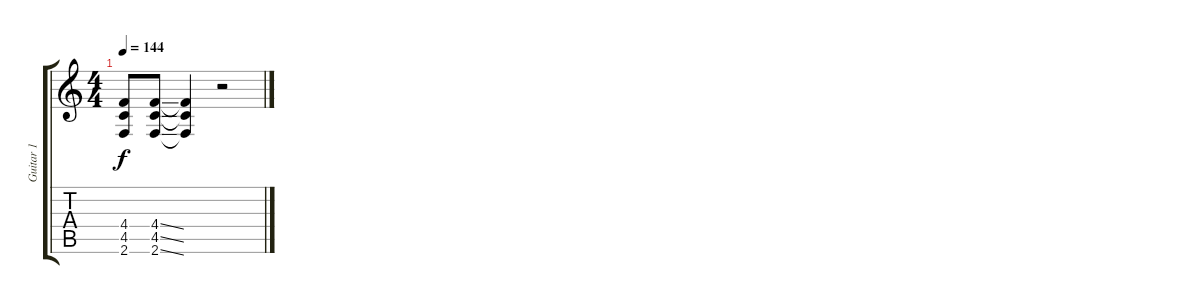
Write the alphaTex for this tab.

\track ("Guitar 1" "Guitar 1") {instrument distortionguitar}
\staff {score tabs}
\tuning (Eb4 Bb3 Gb3 Db3 Ab2 Eb2) {hide}
\ts (4 4)
\tempo 144
\clef g2
\ks c
(4.4 4.5 2.6).8{dy f} (4.4{ss} 4.5{ss} 2.6{ss}).8 (4.4{t} 4.5{t} 2.6{t}).4 r.2
